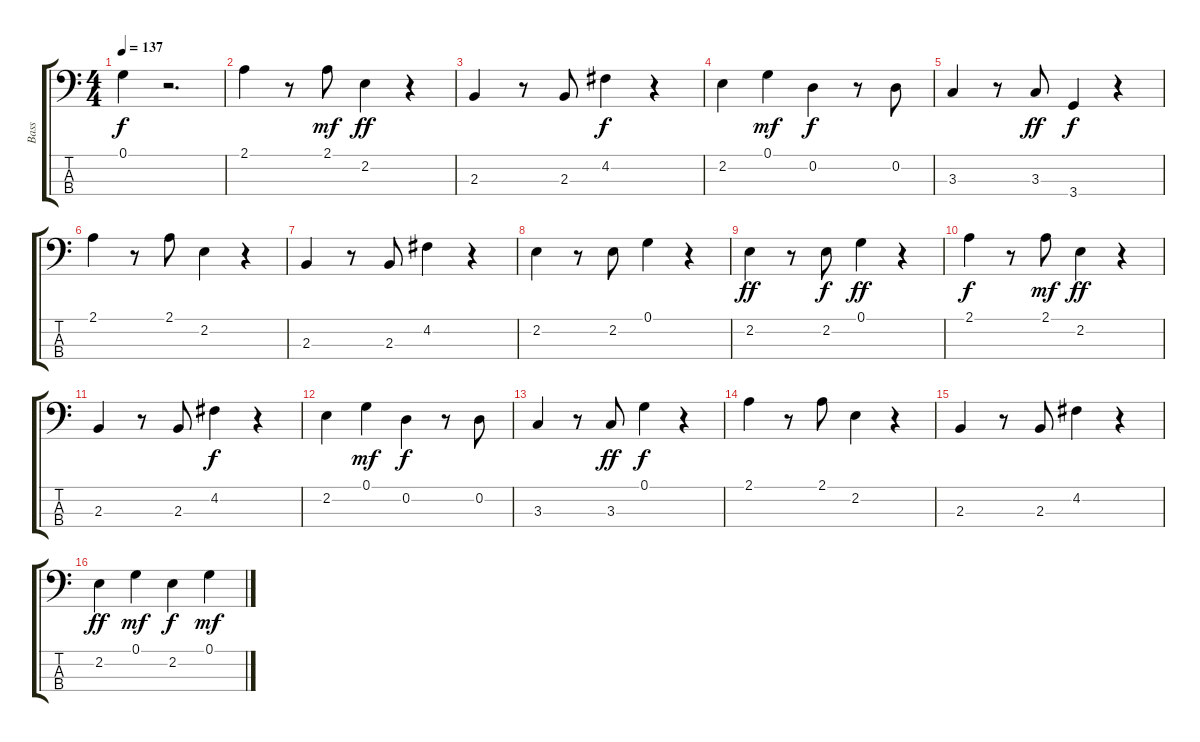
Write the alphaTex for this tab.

\track ("Bass " "Bass ") {instrument acousticbass}
\staff {score tabs}
\tuning (G2 D2 A1 E1) {hide}
\ts (4 4)
\tempo 137
\clef f4
\ks c
0.1.4{dy f} r.2{d} |
2.1.4 r.8 2.1.8{dy mf} 2.2.4{dy ff} r.4 |
2.3.4 r.8 2.3.8 4.2.4{dy f} r.4 |
2.2.4 0.1.4{dy mf} 0.2.4{dy f} r.8 0.2.8 |
3.3.4 r.8 3.3.8{dy ff} 3.4.4{dy f} r.4 |
2.1.4 r.8 2.1.8 2.2.4 r.4 |
2.3.4 r.8 2.3.8 4.2.4 r.4 |
2.2.4 r.8 2.2.8 0.1.4 r.4 |
2.2.4{dy ff} r.8 2.2.8{dy f} 0.1.4{dy ff} r.4 |
2.1.4{dy f} r.8 2.1.8{dy mf} 2.2.4{dy ff} r.4 |
2.3.4 r.8 2.3.8 4.2.4{dy f} r.4 |
2.2.4 0.1.4{dy mf} 0.2.4{dy f} r.8 0.2.8 |
3.3.4 r.8 3.3.8{dy ff} 0.1.4{dy f} r.4 |
2.1.4 r.8 2.1.8 2.2.4 r.4 |
2.3.4 r.8 2.3.8 4.2.4 r.4 |
2.2.4{dy ff} 0.1.4{dy mf} 2.2.4{dy f} 0.1.4{dy mf}
